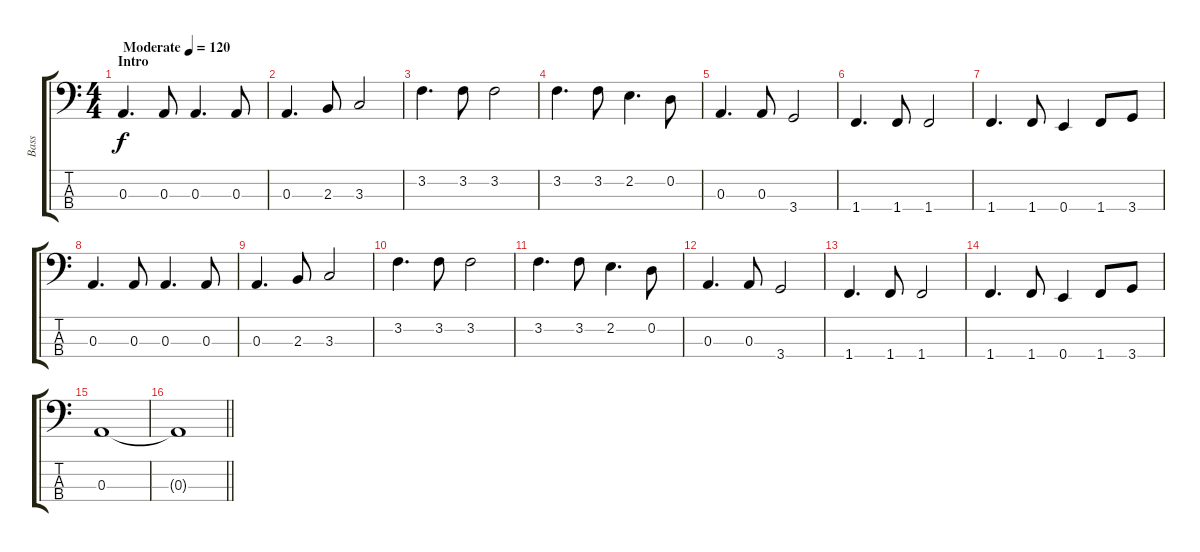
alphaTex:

\track ("Bass" "Bass") {instrument electricbassfinger}
\staff {score tabs}
\tuning (G2 D2 A1 E1) {hide}
\ts (4 4)
\section ("" "Intro")
\tempo (120 "Moderate")
\clef f4
\ks c
0.3.4{d dy f instrument electricbassfinger} 0.3.8 0.3.4{d} 0.3.8 |
0.3.4{d} 2.3.8 3.3.2 |
3.2.4{d} 3.2.8 3.2.2 |
3.2.4{d} 3.2.8 2.2.4{d} 0.2.8 |
0.3.4{d} 0.3.8 3.4.2 |
1.4.4{d} 1.4.8 1.4.2 |
1.4.4{d} 1.4.8 0.4.4 1.4.8 3.4.8 |
0.3.4{d} 0.3.8 0.3.4{d} 0.3.8 |
0.3.4{d} 2.3.8 3.3.2 |
3.2.4{d} 3.2.8 3.2.2 |
3.2.4{d} 3.2.8 2.2.4{d} 0.2.8 |
0.3.4{d} 0.3.8 3.4.2 |
1.4.4{d} 1.4.8 1.4.2 |
1.4.4{d} 1.4.8 0.4.4 1.4.8 3.4.8 |
0.3.1 |
\barLineRight lightlight
0.3{t}.1
